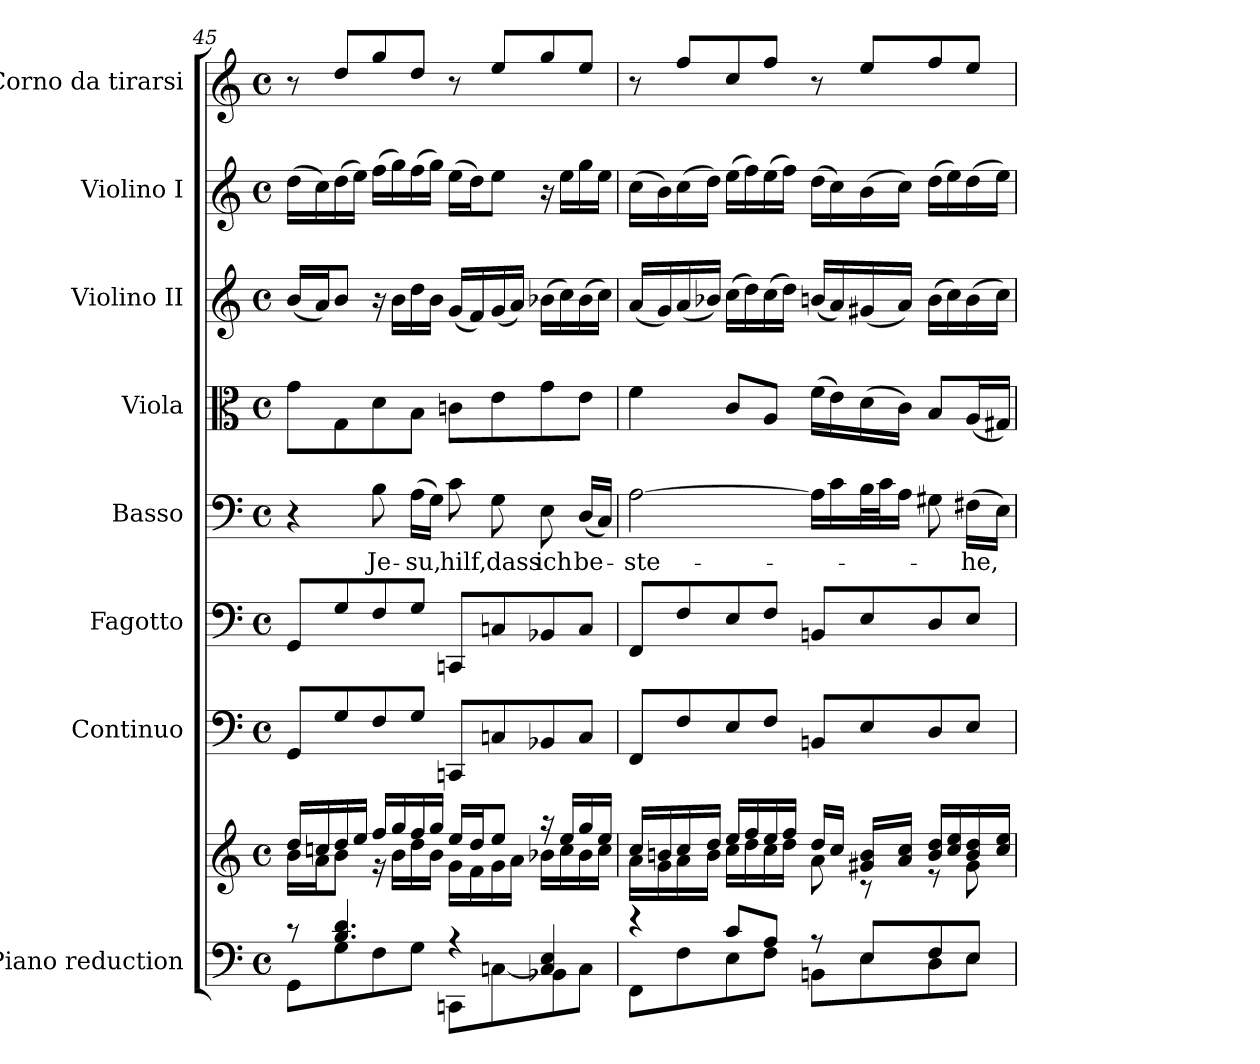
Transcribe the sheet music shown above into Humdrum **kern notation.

**kern	**kern	**kern	**kern	**kern	**text	**kern	**kern	**kern	**kern
*part8	*part8	*part7	*part6	*part5	*part5	*part4	*part3	*part2	*part1
*staff9	*staff8	*staff7	*staff6	*staff5	*staff5	*staff4	*staff3	*staff2	*staff1
*I"Piano reduction	*	*I"Continuo	*I"Fagotto	*I"Basso	*	*I"Viola	*I"Violino II	*I"Violino I	*I"Corno da tirarsi
*I'Pno	*	*	*	*	*	*	*	*	*
*clefF4	*clefG2	*clefF4	*clefF4	*clefF4	*	*clefC3	*clefG2	*clefG2	*clefG2
*	*	*	*	*	*	*	*	*	*ITrd7c12
*k[]	*k[]	*k[]	*k[]	*k[]	*	*k[]	*k[]	*k[]	*k[]
*M4/4	*M4/4	*M4/4	*M4/4	*M4/4	*	*M4/4	*M4/4	*M4/4	*M4/4
*met(c)	*met(c)	*met(c)	*met(c)	*met(c)	*	*met(c)	*met(c)	*met(c)	*met(c)
=45	=45	=45	=45	=45	=45	=45	=45	=45	=45
*^	*^	*	*	*	*	*	*	*	*
8r	8GG\L	16dd/LL	16b\LL	8GG/L	8GG/L	4r	.	8g\L	(16b/LL	(16dd\LL	8r
.	.	16ccn/	16a\J	.	.	.	.	.	16a/J)	16cc\)	.
4.B/ 4.d/	8G\	16dd/	8b\J	8G/	8G/	.	.	8G\	8b/J	(16dd\	8d/L
.	.	16ee/JJ	.	.	.	.	.	.	.	16ee\JJ)	.
!	!	!	!	!	!	!	!LO:LY:b	!	!	!	!
.	8F\	16ff/LL	16r	8F/	8F/	8B\	Je-	8d\	16r	(16ff\LL	8g/
.	.	16gg/	16b\LL	.	.	.	.	.	16b\LL	16gg\)	.
!	!	!	!	!	!	!	!LO:LY:b	!	!	!	!
.	8G\J	16ff/	16dd\	8G/J	8G/J	(16A\LL	-su,	8B\J	16dd\	(16ff\	8d/J
.	.	16gg/JJ	16b\JJ	.	.	16G\JJ)	.	.	16b\JJ	16gg\JJ)	.
!	!	!	!	!	!	!	!LO:LY:b	!	!	!	!
4r	8CCn\L	16ee/LL	16g\LL	8CCn/L	8CCn/L	8c\	hilf,	8cn\L	(16g/LL	(16ee\LL	8r
.	.	16dd/J	16f\	.	.	.	.	.	16f/)	16dd\J)	.
!	!	!	!	!	!	!	!LO:LY:b	!	!	!	!
.	[>8Cn\	8ee/J	16g\	8Cn/	8Cn/	8G\	dass	8e\	(16g/	8ee\J	8e/L
.	.	.	16a\JJ	.	.	.	.	.	16a/JJ)	.	.
!	!	!	!	!	!	!	!LO:LY:b	!	!	!	!
4C/] 4E/	8BB-X\	16r	16b-X\LL	8BB-X/	8BB-X/	8E\	ich	8g\	(16b-X\LL	16r	8g/
.	.	16ee/LL	16cc\	.	.	.	.	.	16cc\)	16ee\LL	.
!	!	!	!	!	!	!	!LO:LY:b	!	!	!	!
.	8C\J	16gg/	16b-\	8C/J	8C/J	(16D/LL	be-	8e\J	(16b-\	16gg\	8e/J
.	.	16ee/JJ	16cc\JJ	.	.	16C/JJ)	.	.	16cc\JJ)	16ee\JJ	.
=46	=46	=46	=46	=46	=46	=46	=46	=46	=46	=46	=46
!	!	!	!	!	!	!	!LO:LY:b	!	!	!	!
4r	8FF\L	16cc/LL	16a\LL	8FF/L	8FF/L	[2A\	-ste-	4f\	(16a/LL	(16cc\LL	8r
.	.	16bn/	16g\	.	.	.	.	.	16g/)	16b\)	.
.	8F\	16cc/	16a\	8F/	8F/	.	.	.	(16a/	(16cc\	8f/L
.	.	16dd/JJ	16b\JJ	.	.	.	.	.	16b-X/JJ)	16dd\JJ)	.
8c/L	8E\	16ee/LL	16cc\LL	8E/	8E/	.	.	8c/L	(16cc\LL	(16ee\LL	8c/
.	.	16ff/	16dd\	.	.	.	.	.	16dd\)	16ff\)	.
8A/J	8F\J	16ee/	16cc\	8F/J	8F/J	.	.	8A/J	(16cc\	(16ee\	8f/J
.	.	16ff/JJ	16dd\JJ	.	.	.	.	.	16dd\JJ)	16ff\JJ)	.
8r	8BBn\L	16dd/LL	8a\	8BBn/L	8BBn/L	16A\LL]	.	(16f\LL	(16bn/LL	(16dd\LL	8r
.	.	16cc/JJ	.	.	.	16c\	.	16e\)	16a/)	16cc\)	.
8E/L	8E\	16g#X/ 16b/LL	8r	8E/	8E/	32B\L	.	(16d\	(16g#X/	(16b\	8e/L
.	.	.	.	.	.	32c\J	.	.	.	.	.
.	.	16a/ 16cc/JJ	.	.	.	16A\JJ	.	16c\JJ)	16a/JJ)	16cc\JJ)	.
8F/	8D\	16b/ 16dd/LL	8r	8D/	8D/	8G#X\	.	8B/L	(16b\LL	(16dd\LL	8f/
.	.	16cc/ 16ee/	.	.	.	.	.	.	16cc\)	16ee\)	.
!	!	!	!	!	!	!	!LO:LY:b	!	!	!	!
8E/J	8E\J	16b/ 16dd/	8g#\	8E/J	8E/J	(16F#X\LL	-he,	(16A/L	(16b\	(16dd\	8e/J
.	.	16cc/ 16ee/JJ	.	.	.	16E\JJ)	.	16G#X/JJ)	16cc\JJ)	16ee\JJ)	.
*v	*v	*	*	*	*	*	*	*	*	*	*
*	*v	*v	*	*	*	*	*	*	*	*
=	=	=	=	=	=	=	=	=	=
*-	*-	*-	*-	*-	*-	*-	*-	*-	*-
